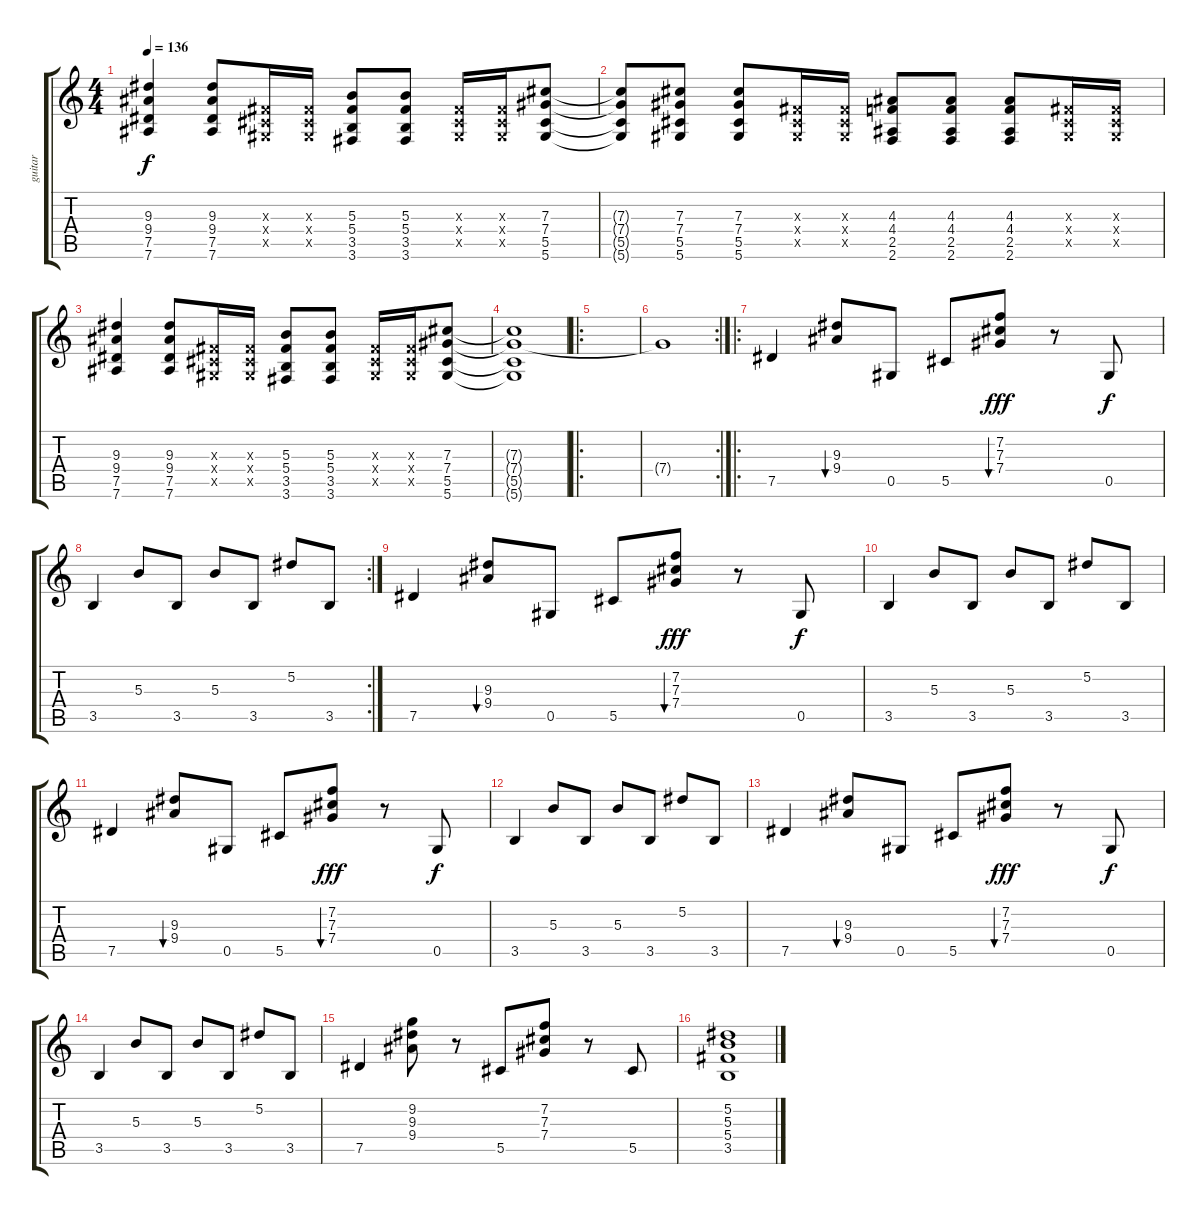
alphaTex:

\track ("guitar" "guitar") {instrument electricguitarclean}
\staff {score tabs}
\tuning (Eb4 Bb3 Gb3 Db3 Ab2 Eb2) {hide}
\ts (4 4)
\tempo 136
\clef g2
\ks c
(9.3 9.4 7.5 7.6).4{dy f} (9.3 9.4 7.5 7.6).8 (0.3{x} 0.4{x} 0.5{x}).16 (0.3{x} 0.4{x} 0.5{x}).16 (5.3 5.4 3.5 3.6).8 (5.3 5.4 3.5 3.6).8 (0.3{x} 0.4{x} 0.5{x}).16 (0.3{x} 0.4{x} 0.5{x}).16 (7.3 7.4 5.5 5.6).8 |
(7.3{t} 7.4{t} 5.5{t} 5.6{t}).8 (7.3 7.4 5.5 5.6).8 (7.3 7.4 5.5 5.6).8 (0.3{x} 0.4{x} 0.5{x}).16 (0.3{x} 0.4{x} 0.5{x}).16 (4.3 4.4 2.5 2.6).8 (4.3 4.4 2.5 2.6).8 (4.3 4.4 2.5 2.6).8 (0.3{x} 0.4{x} 0.5{x}).16 (0.3{x} 0.4{x} 0.5{x}).16 |
(9.3 9.4 7.5 7.6).4 (9.3 9.4 7.5 7.6).8 (0.3{x} 0.4{x} 0.5{x}).16 (0.3{x} 0.4{x} 0.5{x}).16 (5.3 5.4 3.5 3.6).8 (5.3 5.4 3.5 3.6).8 (0.3{x} 0.4{x} 0.5{x}).16 (0.3{x} 0.4{x} 0.5{x}).16 (7.3 7.4 5.5 5.6).8 |
(7.3{t} 7.4{t} 5.5{t} 5.6{t}).1 |
\ro
|
\rc 2
7.4{t}.1 |
\ro
7.5.4 (9.3 9.4).8{bu 120} 0.5.8 5.5.8 (7.2 7.3 7.4).8{bu 120 dy fff} r.8 0.5.8{dy f} |
\rc 2
3.5.4 5.3.8 3.5.8 5.3.8 3.5.8 5.2.8 3.5.8 |
7.5.4 (9.3 9.4).8{bu 120} 0.5.8 5.5.8 (7.2 7.3 7.4).8{bu 120 dy fff} r.8 0.5.8{dy f} |
3.5.4 5.3.8 3.5.8 5.3.8 3.5.8 5.2.8 3.5.8 |
7.5.4 (9.3 9.4).8{bu 120} 0.5.8 5.5.8 (7.2 7.3 7.4).8{bu 120 dy fff} r.8 0.5.8{dy f} |
3.5.4 5.3.8 3.5.8 5.3.8 3.5.8 5.2.8 3.5.8 |
7.5.4 (9.3 9.4).8{bu 120} 0.5.8 5.5.8 (7.2 7.3 7.4).8{bu 120 dy fff} r.8 0.5.8{dy f} |
3.5.4 5.3.8 3.5.8 5.3.8 3.5.8 5.2.8 3.5.8 |
7.5.4 (9.2 9.3 9.4).8 r.8 5.5.8 (7.2 7.3 7.4).8 r.8 5.5.8 |
(5.2 5.3 5.4 3.5).1
